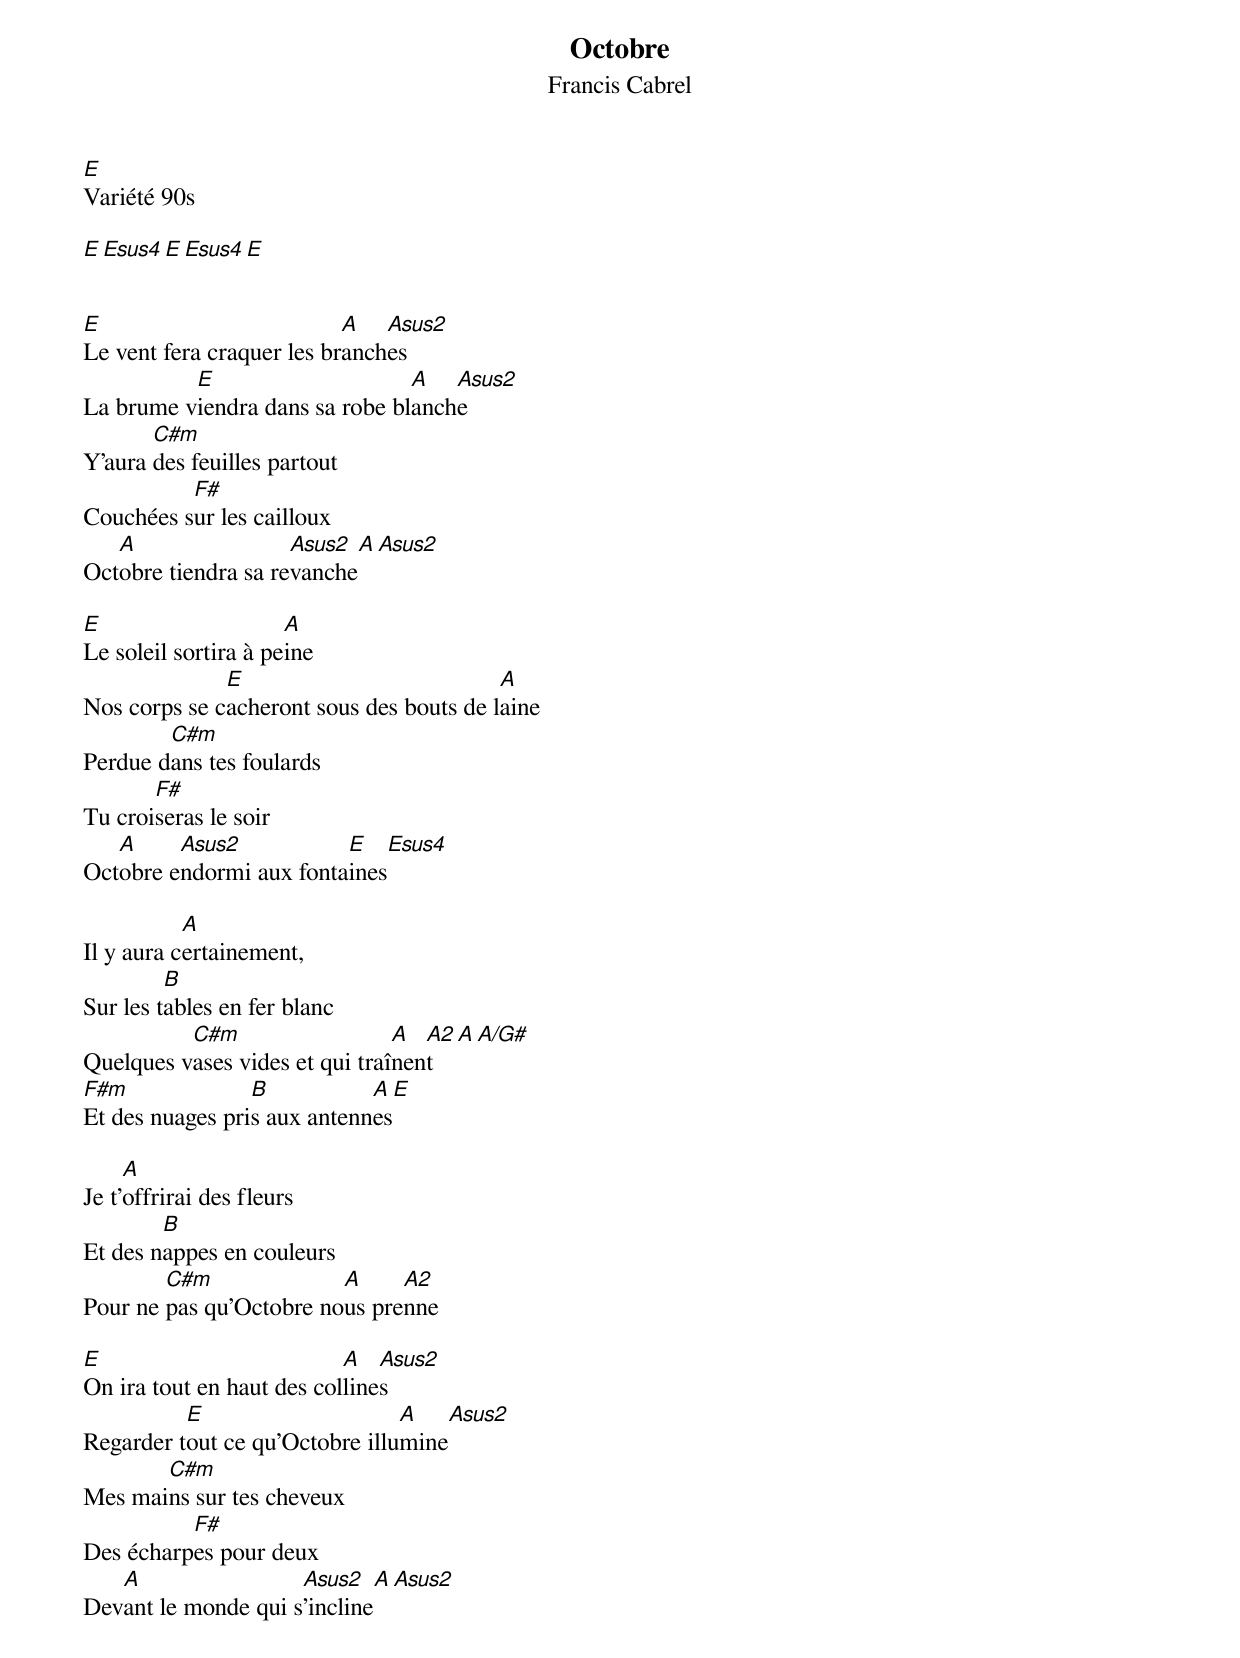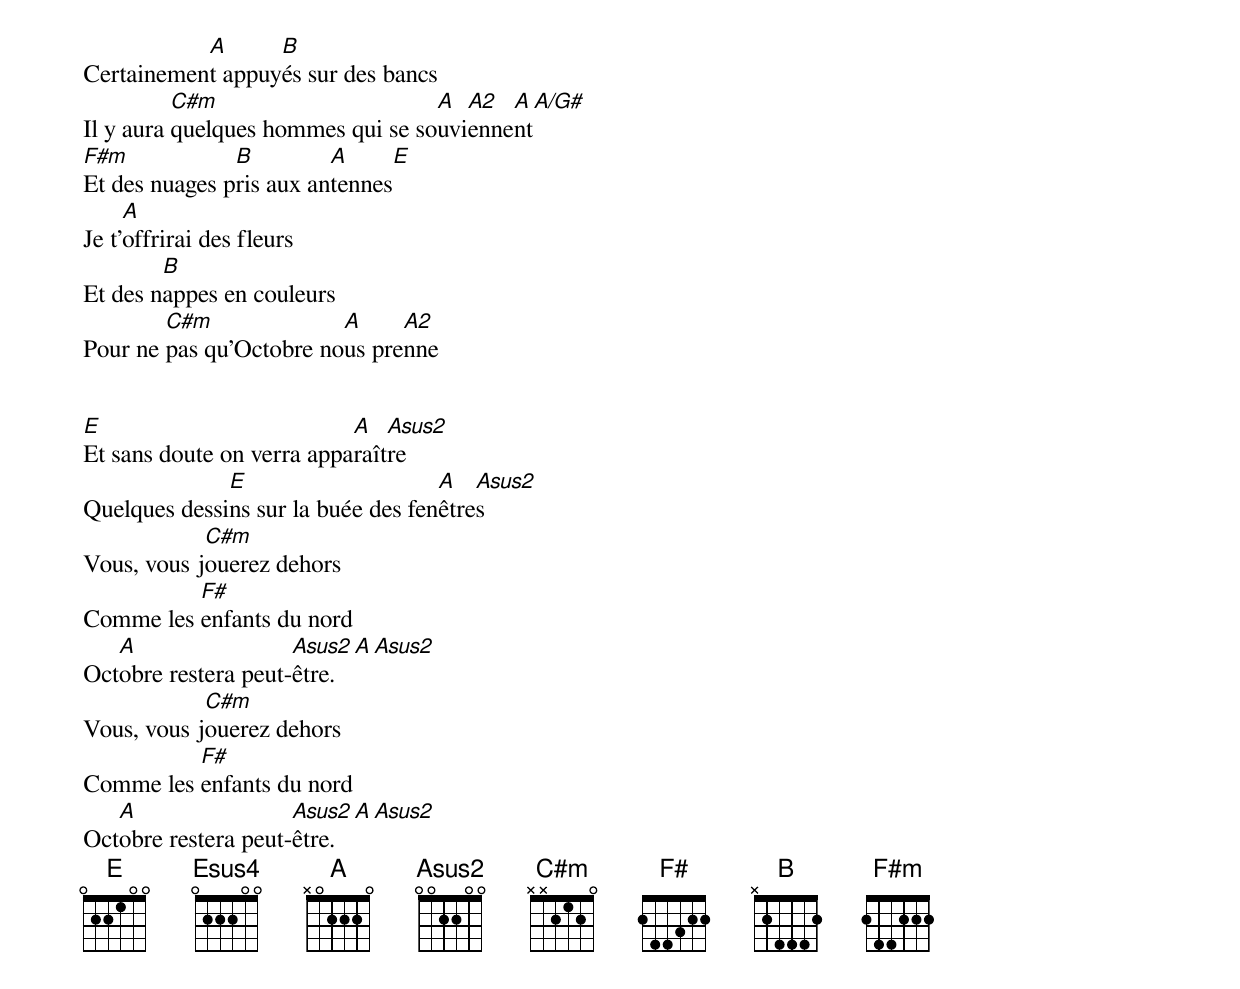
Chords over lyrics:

Octobre
Francis Cabrel
E
Variété 90s

E   Esus4  E   Esus4  E


E                          A   Asus2
Le vent fera craquer les branches
          E                     A   Asus2
La brume viendra dans sa robe blanche
       C#m
Y'aura des feuilles partout
          F#
Couchées sur les cailloux
   A                 Asus2   A   Asus2
Octobre tiendra sa revanche

E                     A
Le soleil sortira à peine
              E                           A
Nos corps se cacheront sous des bouts de laine
        C#m
Perdue dans tes foulards
       F#
Tu croiseras le soir
   A     Asus2           E    Esus4
Octobre endormi aux fontaines

           A
Il y aura certainement,
         B
Sur les tables en fer blanc
          C#m                   A  A2  A   A/G#
Quelques vases vides et qui traînent
F#m              B           A     E
Et des nuages pris aux antennes

     A
Je t'offrirai des fleurs
        B
Et des nappes en couleurs
        C#m              A     A2
Pour ne pas qu'Octobre nous prenne

E                          A   Asus2
On ira tout en haut des collines
          E                     A   Asus2
Regarder tout ce qu'Octobre illumine
       C#m
Mes mains sur tes cheveux
          F#
Des écharpes pour deux
   A                 Asus2   A   Asus2
Devant le monde qui s'incline


           A      B
Certainement appuyés sur des bancs
          C#m                      A  A2  A   A/G#
Il y aura quelques hommes qui se souviennent
F#m            B         A     E
Et des nuages pris aux antennes
     A
Je t'offrirai des fleurs
        B
Et des nappes en couleurs
        C#m              A     A2
Pour ne pas qu'Octobre nous prenne


E                          A   Asus2
Et sans doute on verra apparaître
              E                     A   Asus2
Quelques dessins sur la buée des fenêtres
            C#m
Vous, vous jouerez dehors
          F#
Comme les enfants du nord
   A                 Asus2   A   Asus2
Octobre restera peut-être.
            C#m
Vous, vous jouerez dehors
          F#
Comme les enfants du nord
   A                 Asus2   A   Asus2
Octobre restera peut-être.
